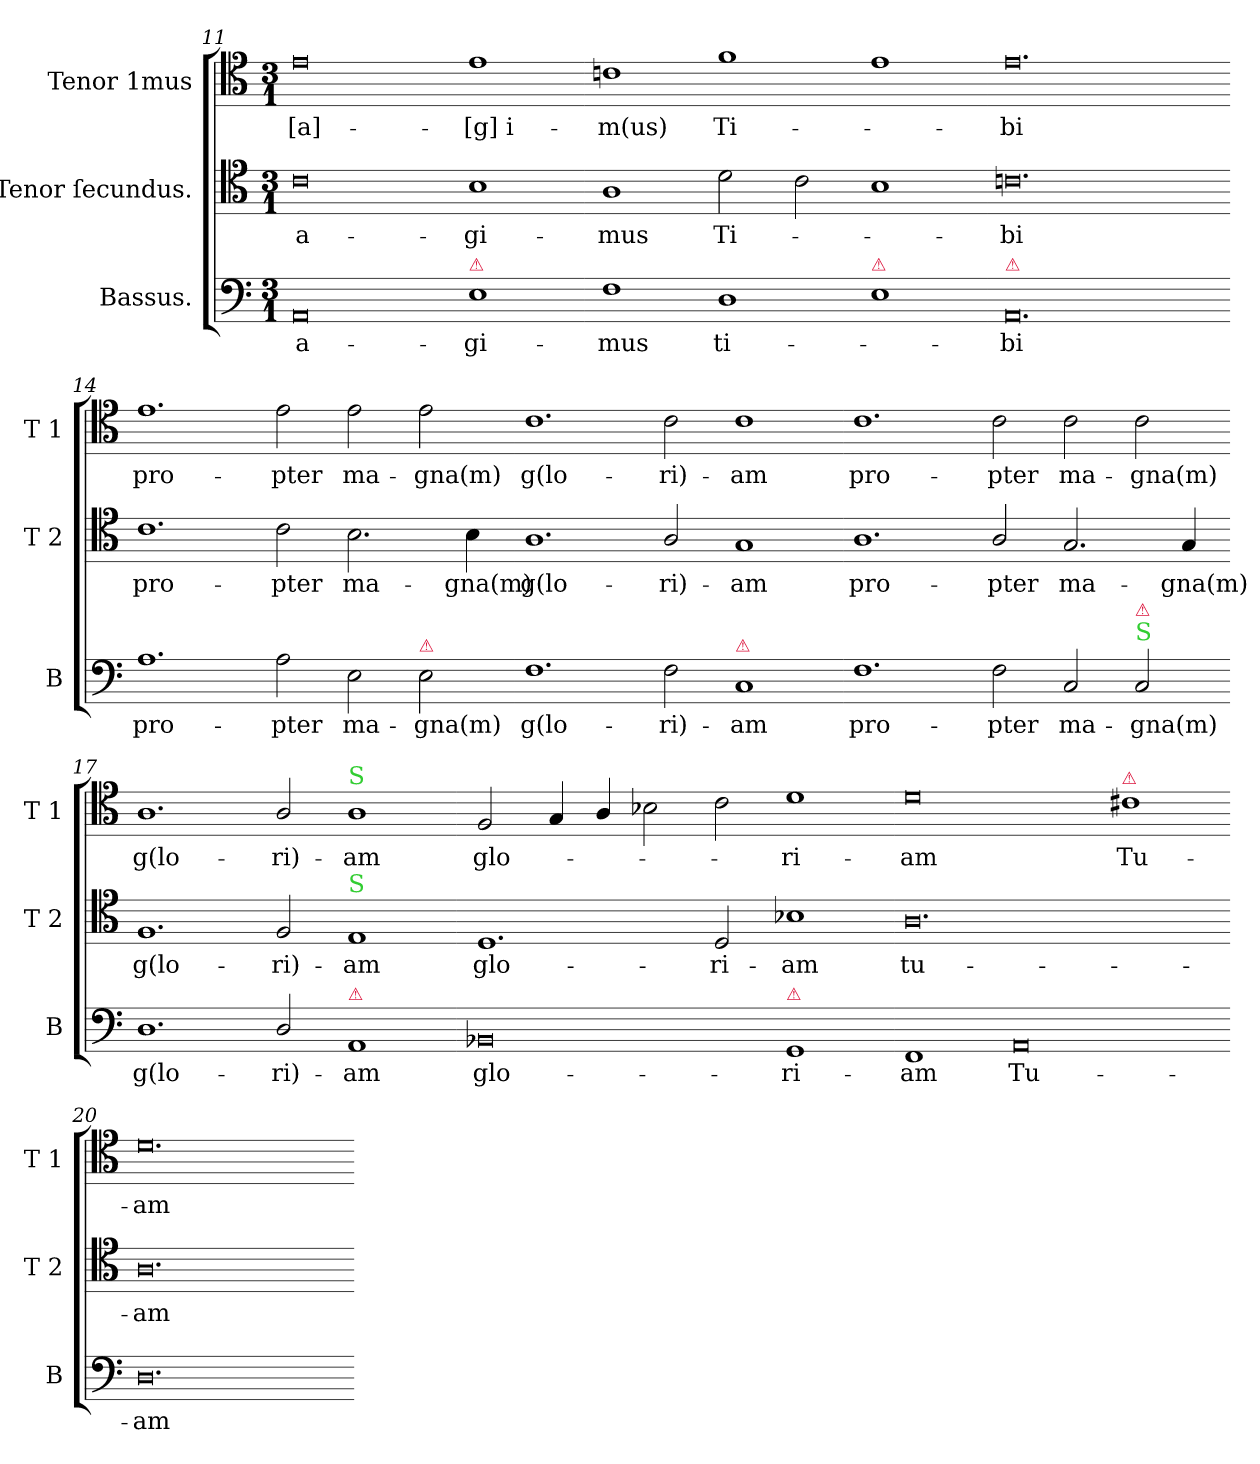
**kern	**text	**kern	**text	**kern	**text
*part3	*part3	*part2	*part2	*part1	*part1
*staff3	*staff3	*staff2	*staff2	*staff1	*staff1
*I"Bassus.	*	*I"Tenor ſecundus.	*	*I"Tenor 1mus	*
*I'B	*	*I'T 2	*	*I'T 1	*
*clefF4	*	*clefC4	*	*clefC4	*
*M3/1	*	*M3/1	*	*M3/1	*
=11	=11	=11	=11	=11	=11
0AA	a-	0c	a-	0e	[a]-
!LO:TX:a:color=crimson:t=⚠	!	!	!	!	!
1E	-gi-	1B	-gi-	1e	[g]i-
=12-	=12-	=12-	=12-	=12-	=12-
1F	-mus	1A	-mus	1cn	-m(us)
1D	ti-	2d\	Ti-	1f	Ti-
.	.	2c\	.	.	.
!LO:TX:a:color=crimson:t=⚠	!	!	!	!	!
1E	.	1B	.	1e	.
=13-	=13-	=13-	=13-	=13-	=13-
!LO:TX:a:color=crimson:t=⚠	!	!	!	!	!
0.AA	-bi	0.cn	bi	0.e	-bi
=14-	=14-	=14-	=14-	=14-	=14-
1.A	pro-	1.c	pro-	1.e	pro-
2A\	-pter	2c\	-pter	2e\	-pter
2E\	ma-	2.B\	ma-	2e\	ma-
!LO:TX:a:color=crimson:t=⚠	!	!	!	!	!
2E\	-gna(m)	.	.	2e\	-gna(m)
.	.	4B\	-gna(m)	.	.
=15-	=15-	=15-	=15-	=15-	=15-
1.F	g(lo-	1.A	g(lo-	1.c	g(lo-
2F\	-ri)-	2A/	-ri)-	2c\	-ri)-
!LO:TX:a:color=crimson:t=⚠	!	!	!	!	!
1C	-am	1G	-am	1c	-am
=16-	=16-	=16-	=16-	=16-	=16-
!	!LO:LY:i	!	!LO:LY:i	!	!LO:LY:i
1.F	pro-	1.A	pro-	1.c	pro-
!	!LO:LY:i	!	!LO:LY:i	!	!LO:LY:i
2F\	-pter	2A/	-pter	2c\	-pter
!	!LO:LY:i	!	!LO:LY:i	!	!LO:LY:i
2C/	ma-	2.G/	ma-	2c\	ma-
!LO:TX:a:color=limegreen:t=S	!	!	!	!	!
!LO:TX:a:color=crimson:t=⚠	!	!	!	!	!
!	!LO:LY:i	!	!	!	!LO:LY:i
2C/	-gna(m)	.	.	2c\	-gna(m)
!	!	!	!LO:LY:i	!	!
.	.	4G/	-gna(m)	.	.
=17-	=17-	=17-	=17-	=17-	=17-
!	!LO:LY:i	!	!LO:LY:i	!	!LO:LY:i
1.D	g(lo-	1.F	g(lo-	1.A	g(lo-
!	!LO:LY:i	!	!LO:LY:i	!	!LO:LY:i
2D/	-ri)-	2F/	-ri)-	2A/	-ri)-
!	!	!	!	!LO:TX:a:color=limegreen:t=S	!
!	!	!LO:TX:a:color=limegreen:t=S	!	!	!
!LO:TX:a:color=crimson:t=⚠	!	!	!	!	!
!	!LO:LY:i	!	!LO:LY:i	!	!LO:LY:i
1AA	-am	1E	-am	1A	-am
=18-	=18-	=18-	=18-	=18-	=18-
0BB-X	glo-	1.D	glo-	2F/	glo-
.	.	.	.	4G/	.
.	.	.	.	4A/	.
.	.	.	.	2B-X\	.
.	.	2D/	-ri-	2c\	.
!LO:TX:a:color=crimson:t=⚠	!	!	!	!	!
1GG	-ri-	1B-X	-am	1d	-ri-
=19-	=19-	=19-	=19-	=19-	=19-
1FF	-am	0.A	tu-	0d	-am
0AA	Tu-	.	.	.	.
!	!	!	!	!LO:TX:a:color=crimson:t=⚠	!
.	.	.	.	1c#X	Tu-
=20-	=20-	=20-	=20-	=20-	=20-
0.D	-am	0.A	-am	0.d	-am
=-	=-	=-	=-	=-	=-
*-	*-	*-	*-	*-	*-
